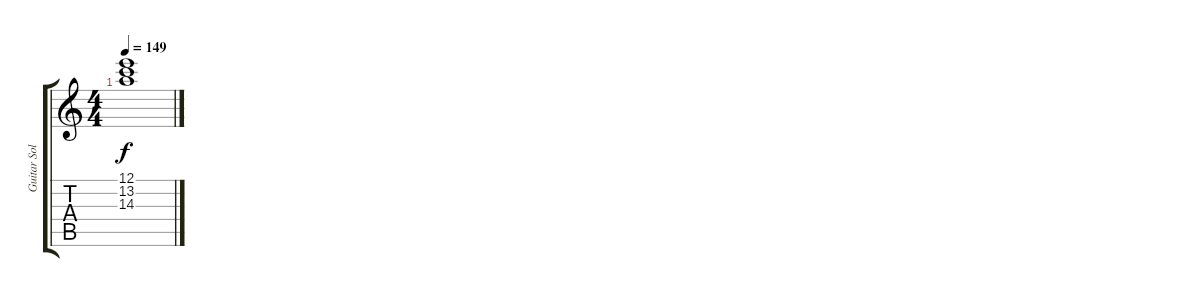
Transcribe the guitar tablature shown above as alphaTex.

\track ("Guitar Solo" "Guitar Sol") {instrument distortionguitar}
\staff {score tabs}
\tuning (E4 B3 G3 D3 A2 E2) {hide}
\ts (4 4)
\tempo 149
\clef g2
\ks c
(12.1{t} 13.2{t} 14.3{t}).1{dy f}
